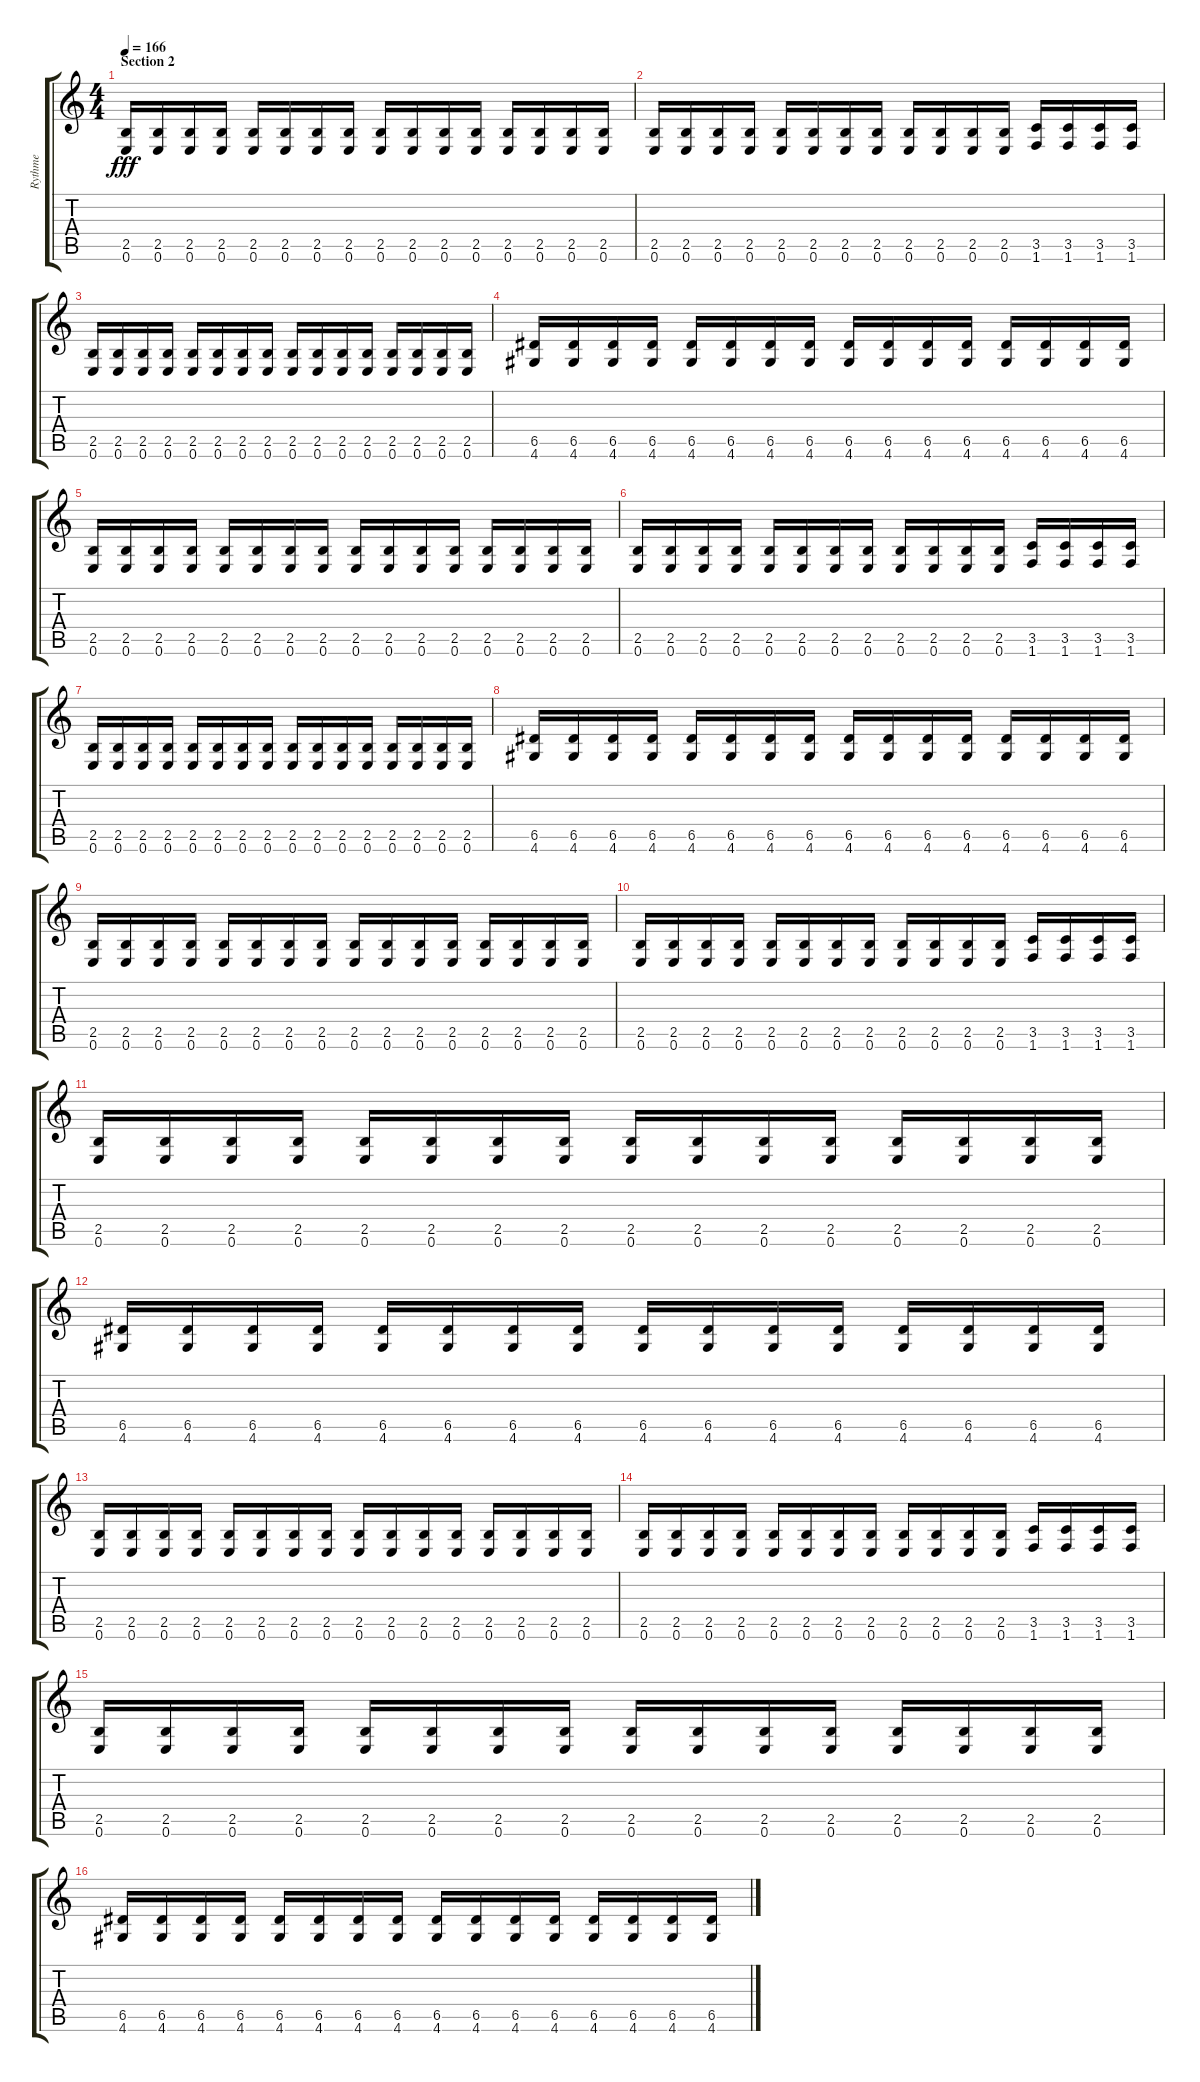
\track ("Rythme" "Rythme") {instrument distortionguitar}
\staff {score tabs}
\tuning (E4 B3 G3 D3 A2 E2) {hide}
\ts (4 4)
\section ("" "Section 2")
\tempo 166
\clef g2
\ks c
(2.5 0.6).16{dy fff} (2.5 0.6).16 (2.5 0.6).16 (2.5 0.6).16 (2.5 0.6).16 (2.5 0.6).16 (2.5 0.6).16 (2.5 0.6).16 (2.5 0.6).16 (2.5 0.6).16 (2.5 0.6).16 (2.5 0.6).16 (2.5 0.6).16 (2.5 0.6).16 (2.5 0.6).16 (2.5 0.6).16 |
(2.5 0.6).16 (2.5 0.6).16 (2.5 0.6).16 (2.5 0.6).16 (2.5 0.6).16 (2.5 0.6).16 (2.5 0.6).16 (2.5 0.6).16 (2.5 0.6).16 (2.5 0.6).16 (2.5 0.6).16 (2.5 0.6).16 (3.5 1.6).16 (3.5 1.6).16 (3.5 1.6).16 (3.5 1.6).16 |
(2.5 0.6).16 (2.5 0.6).16 (2.5 0.6).16 (2.5 0.6).16 (2.5 0.6).16 (2.5 0.6).16 (2.5 0.6).16 (2.5 0.6).16 (2.5 0.6).16 (2.5 0.6).16 (2.5 0.6).16 (2.5 0.6).16 (2.5 0.6).16 (2.5 0.6).16 (2.5 0.6).16 (2.5 0.6).16 |
(6.5 4.6).16 (6.5 4.6).16 (6.5 4.6).16 (6.5 4.6).16 (6.5 4.6).16 (6.5 4.6).16 (6.5 4.6).16 (6.5 4.6).16 (6.5 4.6).16 (6.5 4.6).16 (6.5 4.6).16 (6.5 4.6).16 (6.5 4.6).16 (6.5 4.6).16 (6.5 4.6).16 (6.5 4.6).16 |
(2.5 0.6).16 (2.5 0.6).16 (2.5 0.6).16 (2.5 0.6).16 (2.5 0.6).16 (2.5 0.6).16 (2.5 0.6).16 (2.5 0.6).16 (2.5 0.6).16 (2.5 0.6).16 (2.5 0.6).16 (2.5 0.6).16 (2.5 0.6).16 (2.5 0.6).16 (2.5 0.6).16 (2.5 0.6).16 |
(2.5 0.6).16 (2.5 0.6).16 (2.5 0.6).16 (2.5 0.6).16 (2.5 0.6).16 (2.5 0.6).16 (2.5 0.6).16 (2.5 0.6).16 (2.5 0.6).16 (2.5 0.6).16 (2.5 0.6).16 (2.5 0.6).16 (3.5 1.6).16 (3.5 1.6).16 (3.5 1.6).16 (3.5 1.6).16 |
(2.5 0.6).16 (2.5 0.6).16 (2.5 0.6).16 (2.5 0.6).16 (2.5 0.6).16 (2.5 0.6).16 (2.5 0.6).16 (2.5 0.6).16 (2.5 0.6).16 (2.5 0.6).16 (2.5 0.6).16 (2.5 0.6).16 (2.5 0.6).16 (2.5 0.6).16 (2.5 0.6).16 (2.5 0.6).16 |
(6.5 4.6).16 (6.5 4.6).16 (6.5 4.6).16 (6.5 4.6).16 (6.5 4.6).16 (6.5 4.6).16 (6.5 4.6).16 (6.5 4.6).16 (6.5 4.6).16 (6.5 4.6).16 (6.5 4.6).16 (6.5 4.6).16 (6.5 4.6).16 (6.5 4.6).16 (6.5 4.6).16 (6.5 4.6).16 |
(2.5 0.6).16 (2.5 0.6).16 (2.5 0.6).16 (2.5 0.6).16 (2.5 0.6).16 (2.5 0.6).16 (2.5 0.6).16 (2.5 0.6).16 (2.5 0.6).16 (2.5 0.6).16 (2.5 0.6).16 (2.5 0.6).16 (2.5 0.6).16 (2.5 0.6).16 (2.5 0.6).16 (2.5 0.6).16 |
(2.5 0.6).16 (2.5 0.6).16 (2.5 0.6).16 (2.5 0.6).16 (2.5 0.6).16 (2.5 0.6).16 (2.5 0.6).16 (2.5 0.6).16 (2.5 0.6).16 (2.5 0.6).16 (2.5 0.6).16 (2.5 0.6).16 (3.5 1.6).16 (3.5 1.6).16 (3.5 1.6).16 (3.5 1.6).16 |
(2.5 0.6).16 (2.5 0.6).16 (2.5 0.6).16 (2.5 0.6).16 (2.5 0.6).16 (2.5 0.6).16 (2.5 0.6).16 (2.5 0.6).16 (2.5 0.6).16 (2.5 0.6).16 (2.5 0.6).16 (2.5 0.6).16 (2.5 0.6).16 (2.5 0.6).16 (2.5 0.6).16 (2.5 0.6).16 |
(6.5 4.6).16 (6.5 4.6).16 (6.5 4.6).16 (6.5 4.6).16 (6.5 4.6).16 (6.5 4.6).16 (6.5 4.6).16 (6.5 4.6).16 (6.5 4.6).16 (6.5 4.6).16 (6.5 4.6).16 (6.5 4.6).16 (6.5 4.6).16 (6.5 4.6).16 (6.5 4.6).16 (6.5 4.6).16 |
(2.5 0.6).16 (2.5 0.6).16 (2.5 0.6).16 (2.5 0.6).16 (2.5 0.6).16 (2.5 0.6).16 (2.5 0.6).16 (2.5 0.6).16 (2.5 0.6).16 (2.5 0.6).16 (2.5 0.6).16 (2.5 0.6).16 (2.5 0.6).16 (2.5 0.6).16 (2.5 0.6).16 (2.5 0.6).16 |
(2.5 0.6).16 (2.5 0.6).16 (2.5 0.6).16 (2.5 0.6).16 (2.5 0.6).16 (2.5 0.6).16 (2.5 0.6).16 (2.5 0.6).16 (2.5 0.6).16 (2.5 0.6).16 (2.5 0.6).16 (2.5 0.6).16 (3.5 1.6).16 (3.5 1.6).16 (3.5 1.6).16 (3.5 1.6).16 |
(2.5 0.6).16 (2.5 0.6).16 (2.5 0.6).16 (2.5 0.6).16 (2.5 0.6).16 (2.5 0.6).16 (2.5 0.6).16 (2.5 0.6).16 (2.5 0.6).16 (2.5 0.6).16 (2.5 0.6).16 (2.5 0.6).16 (2.5 0.6).16 (2.5 0.6).16 (2.5 0.6).16 (2.5 0.6).16 |
(6.5 4.6).16 (6.5 4.6).16 (6.5 4.6).16 (6.5 4.6).16 (6.5 4.6).16 (6.5 4.6).16 (6.5 4.6).16 (6.5 4.6).16 (6.5 4.6).16 (6.5 4.6).16 (6.5 4.6).16 (6.5 4.6).16 (6.5 4.6).16 (6.5 4.6).16 (6.5 4.6).16 (6.5 4.6).16
